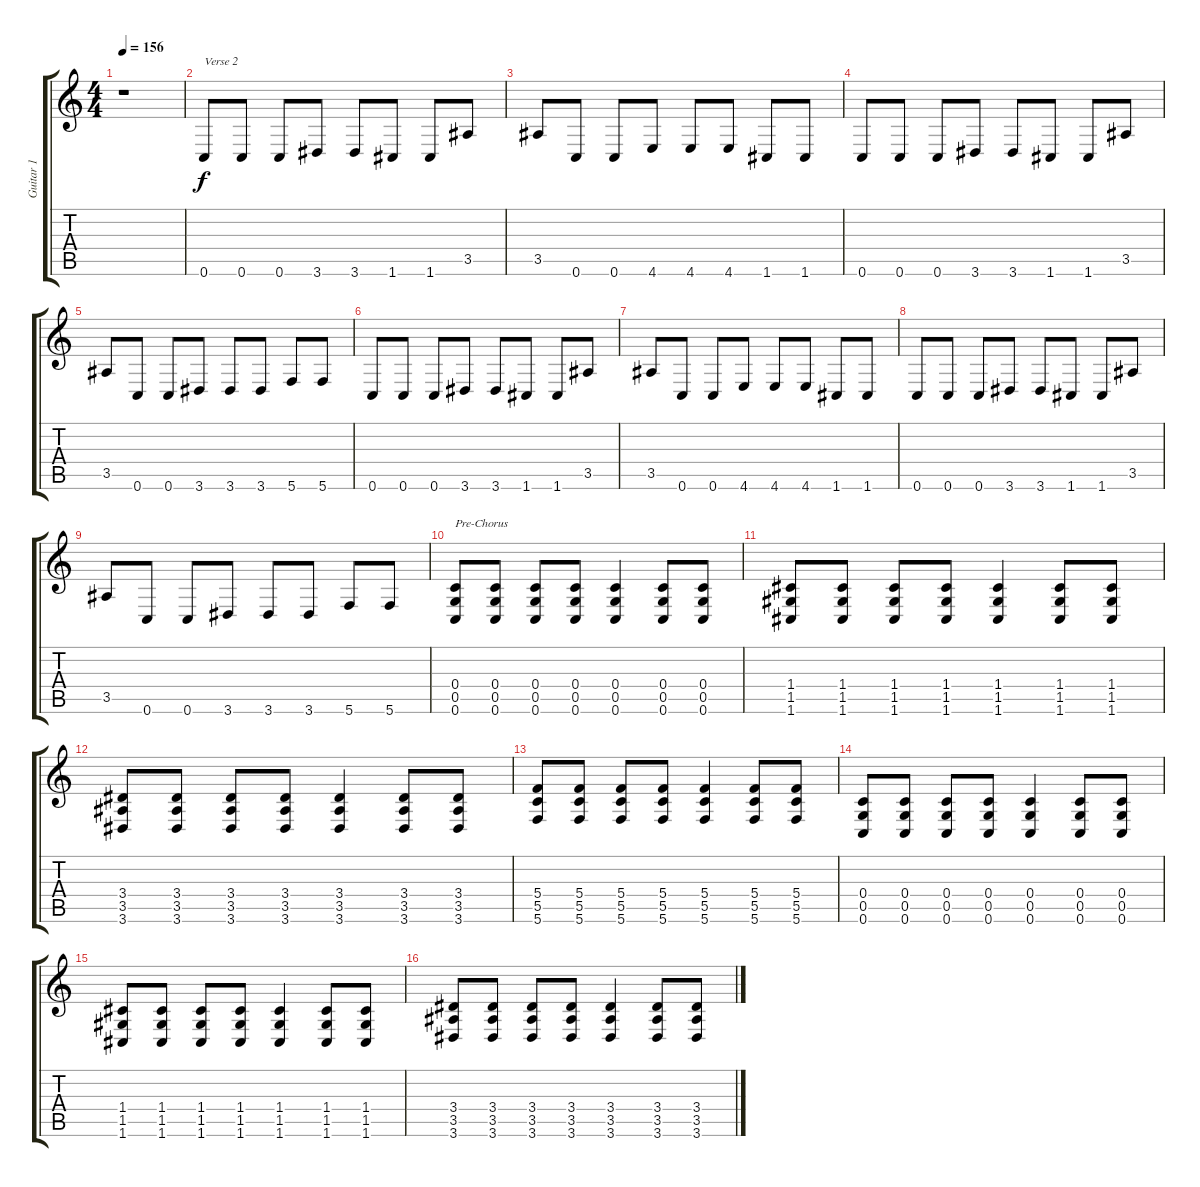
\track ("Guitar 1" "Guitar 1") {instrument distortionguitar}
\staff {score tabs}
\tuning (D4 A3 F3 C3 G2 C2) {hide}
\ts (4 4)
\tempo 156
\clef g2
\ks c
r.1{dy f} |
0.6.8{txt "Verse 2"} 0.6.8 0.6.8 3.6.8 3.6.8 1.6.8 1.6.8 3.5.8 |
3.5.8 0.6.8 0.6.8 4.6.8 4.6.8 4.6.8 1.6.8 1.6.8 |
0.6.8 0.6.8 0.6.8 3.6.8 3.6.8 1.6.8 1.6.8 3.5.8 |
3.5.8 0.6.8 0.6.8 3.6.8 3.6.8 3.6.8 5.6.8 5.6.8 |
0.6.8 0.6.8 0.6.8 3.6.8 3.6.8 1.6.8 1.6.8 3.5.8 |
3.5.8 0.6.8 0.6.8 4.6.8 4.6.8 4.6.8 1.6.8 1.6.8 |
0.6.8 0.6.8 0.6.8 3.6.8 3.6.8 1.6.8 1.6.8 3.5.8 |
3.5.8 0.6.8 0.6.8 3.6.8 3.6.8 3.6.8 5.6.8 5.6.8 |
(0.4 0.5 0.6).8{txt "Pre-Chorus"} (0.4 0.5 0.6).8 (0.4 0.5 0.6).8 (0.4 0.5 0.6).8 (0.4 0.5 0.6).4 (0.4 0.5 0.6).8 (0.4 0.5 0.6).8 |
(1.4 1.5 1.6).8 (1.4 1.5 1.6).8 (1.4 1.5 1.6).8 (1.4 1.5 1.6).8 (1.4 1.5 1.6).4 (1.4 1.5 1.6).8 (1.4 1.5 1.6).8 |
(3.4 3.5 3.6).8 (3.4 3.5 3.6).8 (3.4 3.5 3.6).8 (3.4 3.5 3.6).8 (3.4 3.5 3.6).4 (3.4 3.5 3.6).8 (3.4 3.5 3.6).8 |
(5.4 5.5 5.6).8 (5.4 5.5 5.6).8 (5.4 5.5 5.6).8 (5.4 5.5 5.6).8 (5.4 5.5 5.6).4 (5.4 5.5 5.6).8 (5.4 5.5 5.6).8 |
(0.4 0.5 0.6).8 (0.4 0.5 0.6).8 (0.4 0.5 0.6).8 (0.4 0.5 0.6).8 (0.4 0.5 0.6).4 (0.4 0.5 0.6).8 (0.4 0.5 0.6).8 |
(1.4 1.5 1.6).8 (1.4 1.5 1.6).8 (1.4 1.5 1.6).8 (1.4 1.5 1.6).8 (1.4 1.5 1.6).4 (1.4 1.5 1.6).8 (1.4 1.5 1.6).8 |
(3.4 3.5 3.6).8 (3.4 3.5 3.6).8 (3.4 3.5 3.6).8 (3.4 3.5 3.6).8 (3.4 3.5 3.6).4 (3.4 3.5 3.6).8 (3.4 3.5 3.6).8
